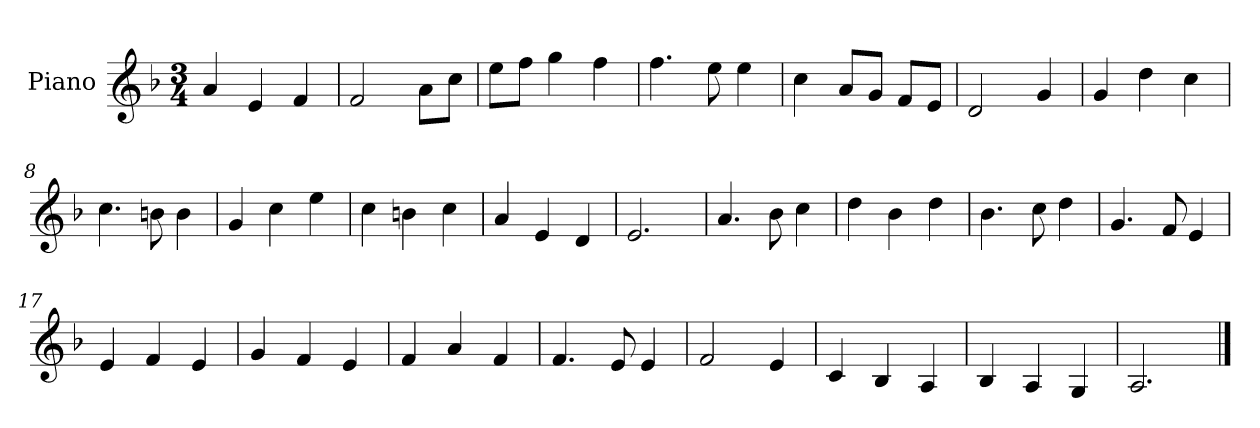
**kern
*part1
*staff1
*I"Piano
*I'Pno.
*clefG2
*k[b-]
*M3/4
=1
4a/
4e/
4f/
=2
2f/
8a\L
8cc\J
=3
8ee\L
8ff\J
4gg\
4ff\
=4
4.ff\
8ee\
4ee\
=5
4cc\
8a/L
8g/J
8f/L
8e/J
=6
2d/
4g/
=7
4g/
4dd\
4cc\
=8
4.cc\
8bn\
4b\
!!LO:LB:g=z
=9
4g/
4cc\
4ee\
=10
4cc\
4bn\
4cc\
=11
4a/
4e/
4d/
=12
2.e/
=13
4.a/
8b-\
4cc\
=14
4dd\
4b-\
4dd\
=15
4.b-\
8cc\
4dd\
=16
4.g/
8f/
4e/
!!LO:LB:g=z
=17
4e/
4f/
4e/
=18
4g/
4f/
4e/
=19
4f/
4a/
4f/
=20
4.f/
8e/
4e/
=21
2f/
4e/
=22
4c/
4B-/
4A/
=23
4B-/
4A/
4G/
=24
2.A/
==
*-
